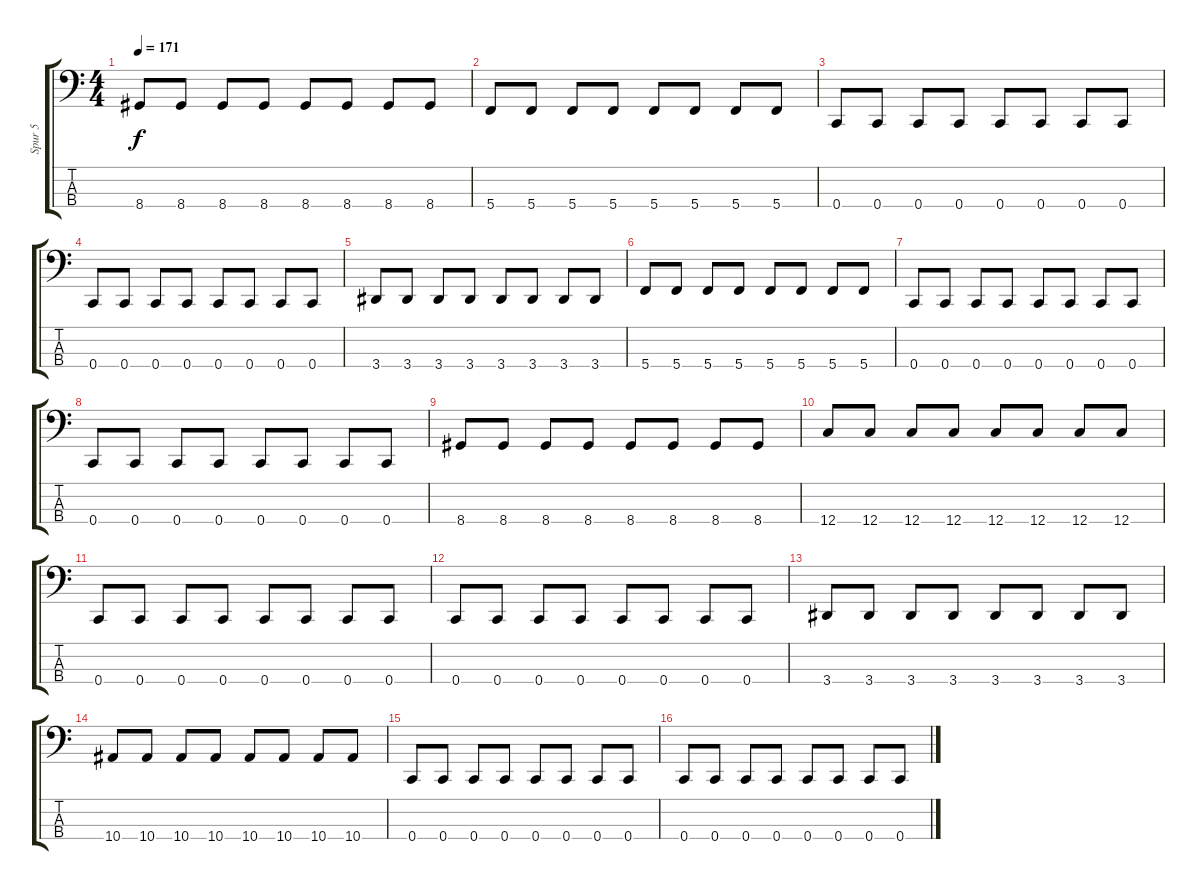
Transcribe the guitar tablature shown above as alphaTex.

\track ("Spur 5" "Spur 5") {instrument electricbasspick}
\staff {score tabs}
\tuning (F2 C2 G1 C1) {hide}
\ts (4 4)
\tempo 171
\clef f4
\ks c
8.4.8{dy f} 8.4.8 8.4.8 8.4.8 8.4.8 8.4.8 8.4.8 8.4.8 |
5.4.8 5.4.8 5.4.8 5.4.8 5.4.8 5.4.8 5.4.8 5.4.8 |
0.4.8 0.4.8 0.4.8 0.4.8 0.4.8 0.4.8 0.4.8 0.4.8 |
0.4.8 0.4.8 0.4.8 0.4.8 0.4.8 0.4.8 0.4.8 0.4.8 |
3.4.8 3.4.8 3.4.8 3.4.8 3.4.8 3.4.8 3.4.8 3.4.8 |
5.4.8 5.4.8 5.4.8 5.4.8 5.4.8 5.4.8 5.4.8 5.4.8 |
0.4.8 0.4.8 0.4.8 0.4.8 0.4.8 0.4.8 0.4.8 0.4.8 |
0.4.8 0.4.8 0.4.8 0.4.8 0.4.8 0.4.8 0.4.8 0.4.8 |
8.4.8 8.4.8 8.4.8 8.4.8 8.4.8 8.4.8 8.4.8 8.4.8 |
12.4.8 12.4.8 12.4.8 12.4.8 12.4.8 12.4.8 12.4.8 12.4.8 |
0.4.8 0.4.8 0.4.8 0.4.8 0.4.8 0.4.8 0.4.8 0.4.8 |
0.4.8 0.4.8 0.4.8 0.4.8 0.4.8 0.4.8 0.4.8 0.4.8 |
3.4.8 3.4.8 3.4.8 3.4.8 3.4.8 3.4.8 3.4.8 3.4.8 |
10.4.8 10.4.8 10.4.8 10.4.8 10.4.8 10.4.8 10.4.8 10.4.8 |
0.4.8 0.4.8 0.4.8 0.4.8 0.4.8 0.4.8 0.4.8 0.4.8 |
0.4.8 0.4.8 0.4.8 0.4.8 0.4.8 0.4.8 0.4.8 0.4.8
